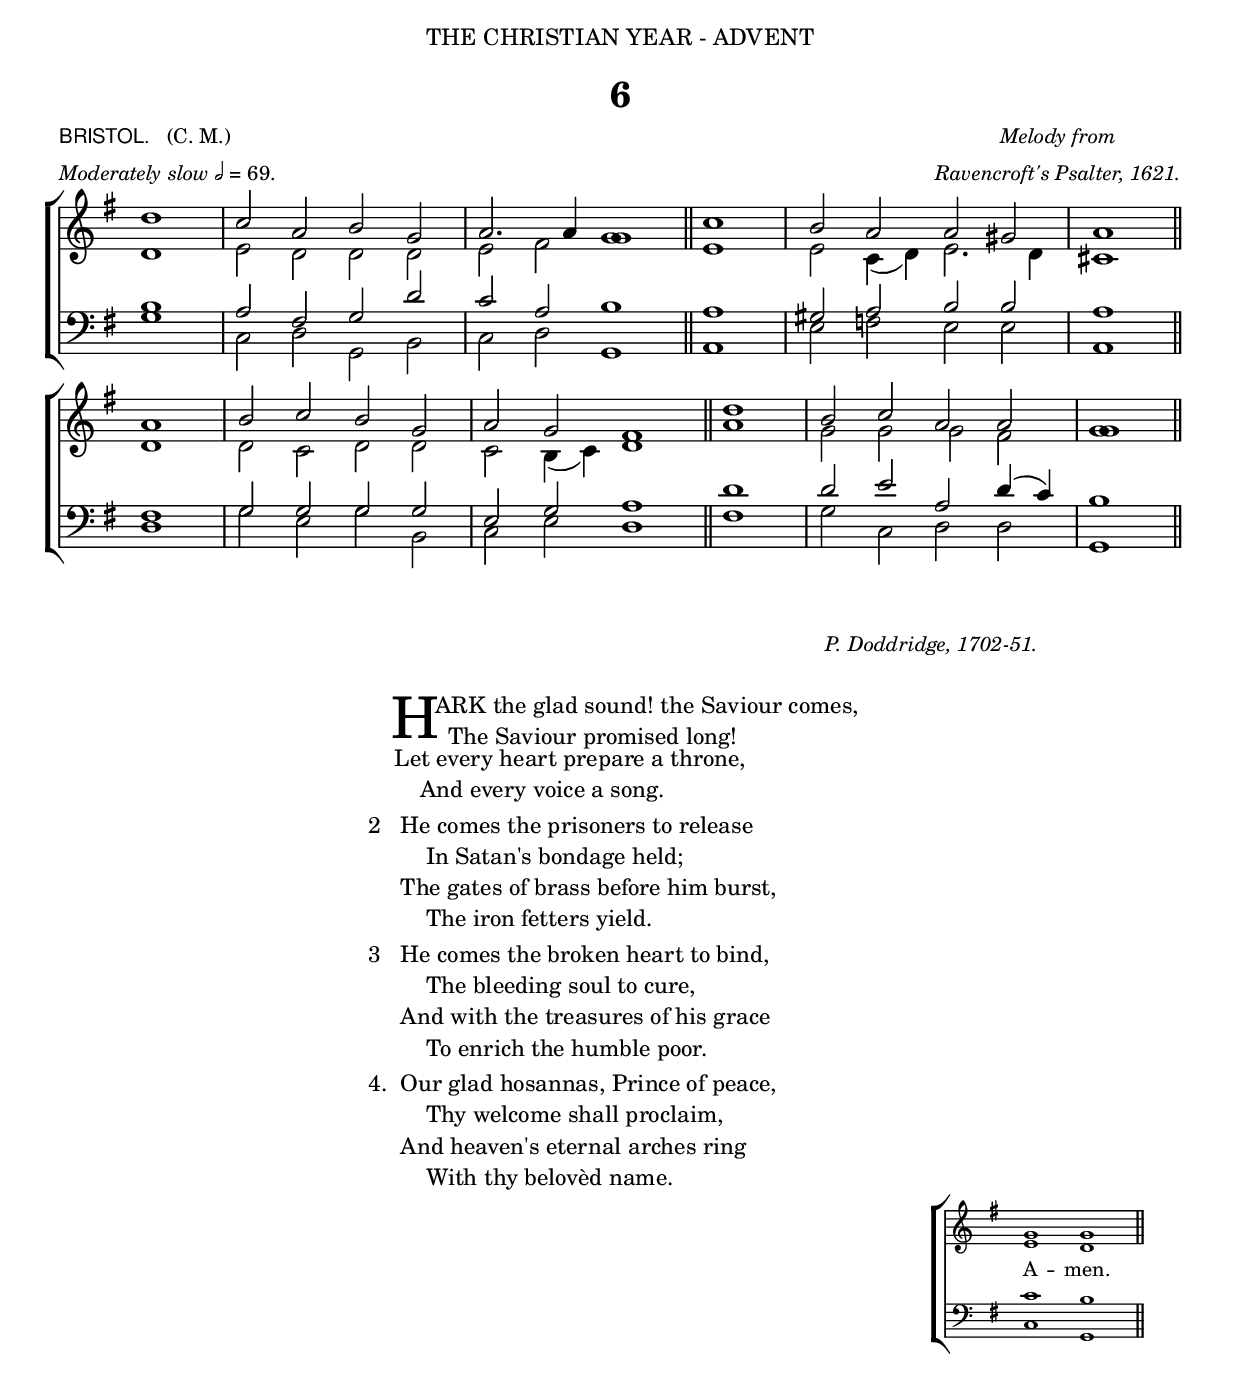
%%%036.png
%%%Hymn 6 Bristol (C. M.) "Hark the glad sound!"
%%%Version 3 Fonts reset.

\version "2.10"

\header {
  dedication = \markup { \center-align { "THE CHRISTIAN YEAR - ADVENT"
		\hspace #0.1 }}	
  title = "6"
  meter = \markup {  \small { \column {  \line { \sans {"BRISTOL."} \hspace #1 \roman {"(C. M.)"}}
                                        \line { \italic {Moderately slow} \fontsize #-5 \general-align #Y #DOWN \note #"2" #1 = 69.}}}}   
  arranger =  \markup {  \small \center-align {
		            \line{ \italic {"Melody from" } }
			    \line { \italic { "Ravencroft's Psalter, 1621."}}}}
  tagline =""
}

nbbar = {\bar "|" \noBreak }

halfmeasure =  \set Score.measurePosition = #(ly:make-moment 2 2)


soprano = \relative c' { 
  \partial 1 d'1 \nbbar c2 a2 b2 g2 \nbbar a2. a4 g1 \bar "||" \noBreak
  \halfmeasure c1 \nbbar b2 a2 a2 gis2 \nbbar a1 \bar "||" \break
  \halfmeasure a1 \nbbar b2 c2 b2  g2 \nbbar a2 g2 fis1 \bar "||" \noBreak
  \halfmeasure d'1 \nbbar b2 c2 a2 a2 \nbbar g1 
}

alto = \relative c' {
  d1  | e2 d2 d2 d2    | e2 fis2 \once \override NoteColumn #'force-hshift = #-0.02 g1 \bar "||"
  e1  | e2 c4 ( d4 ) e2. d4 | cis1 \bar "||" 
  d1  | d2  c2 d2 d2   | c2 b4 ( c4 ) d1 \bar "||" 
  a'1 | g2 g2 g2 fis2  | \once \override NoteColumn #'force-hshift = #-0.02 g1 \bar "||" 
}

tenor = \relative c { \clef bass
  b'1  | a2 fis2 g2 d'2 | c2 a2 b1 \bar "||"
  a1   | gis2 a2 b2 b2  | a1 \bar "||" 
  fis1 |  g2 g2 g2 g2   | e2 g2 a1 \bar "||" 
  d1   | d2 e2 a,2 d4 ( c4 ) | b1 \bar "||" 
}

bass = \relative c {\clef bass
  g'1  | c,2 d2 g,2 b2 | c2 d2 g,1 \bar "||" 
  a1   | e'2 f2 e2 e2  | a,1 \bar "||" 
  d1   |  g2 e2 g2 b,2 | c2 e2 d1 \bar "||" 
  fis1 |  g2 c,2 d2 d2 | g,1 \bar "||" 
}

global = {
  \time 4/2 
  \key g \major 
  \set Staff.midiInstrument = "church organ" 
}

#(ly:set-option 'point-and-click #f)

\paper {
  #(set-paper-size "a4")
%  annotate-spacing = ##t
  top-margin = 3\mm
  bottom-margin = 5\mm
  print-page-number = ##f
  after-title-space = 1\mm
  between-system-space = #0.1
  between-system-padding = 2\mm
  ragged-last-bottom = ##t
  ragged-bottom = ##t
}

\book{

\score{
\new ChoirStaff	
 <<

	\context Staff = upper << 
	\context Voice = sopranos { \voiceOne \global \soprano }
	\context Voice = altos    {\voiceTwo \global \alto }
	                      >>
        
	\context Staff = lower <<
	\context Voice = tenors { \voiceOne \global \tenor }
	\context Voice = basses { \voiceTwo \global \bass }
			        >> 
			      

 >>
\layout {
		indent=0
%		\context { \Score timing = ##f }
		\context { \Score \remove "Bar_number_engraver" }
		\context { \Staff \remove "Time_signature_engraver" }
		\context { \Score \remove "Mark_engraver"  }
                \context { \Staff \consists "Mark_engraver"  }
	}
	
\midi { 
   \context {
       \Score 
       tempoWholesPerMinute = #(ly:make-moment 69 2)
            }
       }
	
} %%score bracket


\markup { \hspace #8   %%add space as necc. to center the column
          \fill-line { 
	       \column { 
		       \line {  \small { \italic {\hspace #44 "P. Doddridge, 1702-51." }}}
	             \hspace #1  % adds vertical spacing between verses. More such lines more space.     
		     \column { %% stanza 1 column 
	                  \line { \hspace #2.2 \column { \lower #2.4 \fontsize #8 "H" }   %%Drop Cap goes here
				  \hspace #-1    %% adjust this if other letters are too far from Drop Cap
				  \column  { \raise #0.0 "ARK the glad sound! the Saviour comes,"  "  The Saviour promised long!"  } }          
	                  \line {  \hspace #2.5  %%adjust hspace until this line left edge is flush with Drop Cap
				   \lower  #1.56  %%adjust this until the line spacing looks right
				   \column {   
					   "Let every heart prepare a throne," 
					   "    And every voice a song."
			  		}}
			       
			           } %% finish stanza 1
		\hspace #1 
           		\line { "2  "
			   \column {	     
				"He comes the prisoners to release" 
				"    In Satan's bondage held;" 
				"The gates of brass before him burst," 
				"    The iron fetters yield." 
			}}
		\hspace #1 
           		\line { "3  "
			  \column {	     
				"He comes the broken heart to bind," 
				"    The bleeding soul to cure," 
				"And with the treasures of his grace" 
				"    To enrich the humble poor." 
			}}
	   	\hspace #1 
           		\line { "4. "
			  \column {	     
				  "Our glad hosannas, Prince of peace," 
				  "    Thy welcome shall proclaim," 
				  "And heaven's eternal arches ring" 
				  "    With thy belovèd name."
			}}
	  }}
	} % stanza markup bracket

%% Amen score block
\score{
  \new ChoirStaff
   <<
        \context Staff = upper \with { fontSize = #-3  \override StaffSymbol #'staff-space = #(magstep -2) }  
	                      << 
	\context Voice = "sopranos" { \relative c' { \clef treble \global \voiceOne g'1 g1 \bar "||" }}
	\context Voice = "altos"    { \relative c' {  \clef treble \global \voiceTwo e1 d1 \bar "||" }}
	                      >>
			      
	\context Lyrics \lyricsto "altos" { \override LyricText #'font-size = #-1 A -- men. }
	
	\context Staff = lower \with { fontSize = #-3  \override StaffSymbol #'staff-space = #(magstep -2) }  
	                       <<
	\context Voice = "tenors" { \relative c { \clef bass \global \voiceThree c'1 b1 \bar "||" }}
	\context Voice = "basses" { \relative c { \clef bass \global \voiceFour  c1 g1 \bar "||" }}
			        >> 
  >>			      
\header { breakbefore = ##f piece = " " opus = " " }
\layout { 
	ragged-right = ##t
	indent = 15\cm
	\context { \Staff \remove Time_signature_engraver }

       }

\midi { \context { \Score tempoWholesPerMinute = #(ly:make-moment 69 2) }}  %%Amen midi       
       
}  

} %%book bracket

